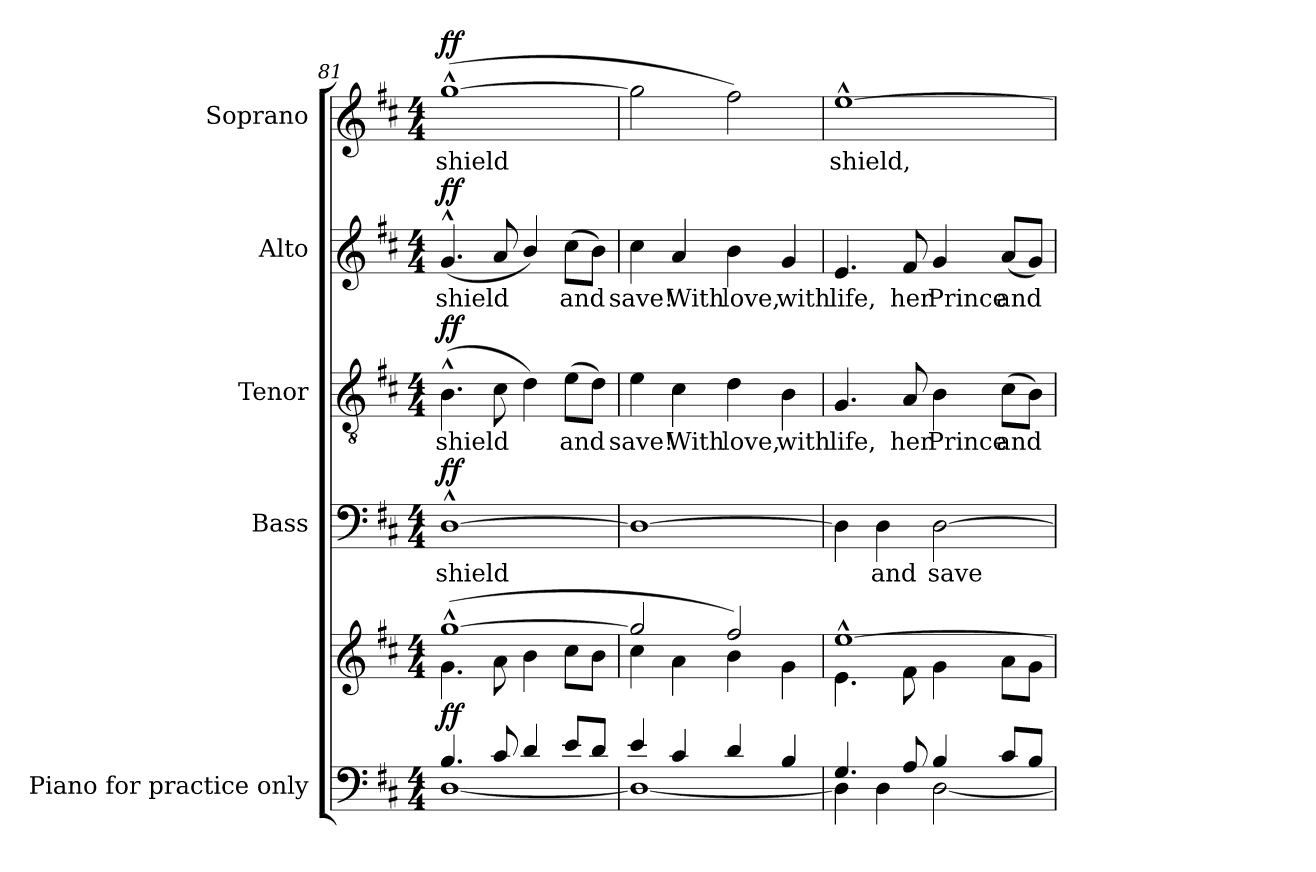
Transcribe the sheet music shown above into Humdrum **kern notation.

**kern	**kern	**dynam	**kern	**text	**dynam	**kern	**text	**dynam	**kern	**text	**dynam	**kern	**text	**dynam
*part5	*part5	*part5	*part4	*part4	*part4	*part3	*part3	*part3	*part2	*part2	*part2	*part1	*part1	*part1
*staff6	*staff5	*staff5/6	*staff4	*staff4	*staff4	*staff3	*staff3	*staff3	*staff2	*staff2	*staff2	*staff1	*staff1	*staff1
*I"Piano for practice only	*	*	*I"Bass	*	*	*I"Tenor	*	*	*I"Alto	*	*	*I"Soprano	*	*
*I'Pno	*	*	*	*	*	*	*	*	*	*	*	*	*	*
*clefF4	*clefG2	*	*clefF4	*	*	*clefGv2	*	*	*clefG2	*	*	*clefG2	*	*
*k[f#c#]	*k[f#c#]	*	*k[f#c#]	*	*	*k[f#c#]	*	*	*k[f#c#]	*	*	*k[f#c#]	*	*
*M4/4	*M4/4	*	*M4/4	*	*	*M4/4	*	*	*M4/4	*	*	*M4/4	*	*
*MM144	*MM144	*	*MM144	*	*	*MM144	*	*	*MM144	*	*	*MM144	*	*
=81	=81	=81	=81	=81	=81	=81	=81	=81	=81	=81	=81	=81	=81	=81
*^	*^	*	*	*	*	*	*	*	*	*	*	*	*	*
!	!	!	!	!LO:DY:b	!	!LO:LY:b	!LO:DY:a	!	!LO:LY:b	!LO:DY:a	!	!LO:LY:b	!LO:DY:a	!	!LO:LY:b	!LO:DY:a
4.B/	[1D	(>[1gg^^	4.g\	ff	[1D^^	shield	ff	(>4.B^^\	shield	ff	(<4.g^^/	shield	ff	(>[1gg^^	shield	ff
8c#/	.	.	8a\	.	.	.	.	8c#\	.	.	8a/	.	.	.	.	.
4d/	.	.	4b\	.	.	.	.	4d\)	.	.	4b/)	.	.	.	.	.
!	!	!	!	!	!	!	!	!	!LO:LY:b	!	!	!LO:LY:b	!	!	!	!
8e/L	.	.	8cc#\L	.	.	.	.	(>8e\L	and	.	(>8cc#\L	and	.	.	.	.
8d/J	.	.	8b\J	.	.	.	.	8d\J)	.	.	8b\J)	.	.	.	.	.
=82	=82	=82	=82	=82	=82	=82	=82	=82	=82	=82	=82	=82	=82	=82	=82	=82
!	!	!	!	!	!	!	!	!	!LO:LY:b	!	!	!LO:LY:b	!	!	!	!
4e/	1D_	2gg/]	4cc#\	.	1D_	.	.	4e\	save!	.	4cc#\	save!	.	2gg\]	.	.
!	!	!	!	!	!	!	!	!	!LO:LY:b	!	!	!LO:LY:b	!	!	!	!
4c#/	.	.	4a\	.	.	.	.	4c#\	With	.	4a/	With	.	.	.	.
!	!	!	!	!	!	!	!	!	!LO:LY:b	!	!	!LO:LY:b	!	!	!	!
4d/	.	2ff#/)	4b\	.	.	.	.	4d\	love,	.	4b\	love,	.	2ff#\)	.	.
!	!	!	!	!	!	!	!	!	!LO:LY:b	!	!	!LO:LY:b	!	!	!	!
4B/	.	.	4g\	.	.	.	.	4B\	with	.	4g/	with	.	.	.	.
!!LO:PB:g=z
=83	=83	=83	=83	=83	=83	=83	=83	=83	=83	=83	=83	=83	=83	=83	=83	=83
!	!	!	!	!	!	!	!	!	!LO:LY:b	!	!	!LO:LY:b	!	!	!LO:LY:b	!
4.G/	4D\]	[1ee^^	4.e\	.	4D\]	.	.	4.G/	life,	.	4.e/	life,	.	[1ee^^	shield,	.
!	!	!	!	!	!	!LO:LY:b	!	!	!	!	!	!	!	!	!	!
.	4D\	.	.	.	4D\	and	.	.	.	.	.	.	.	.	.	.
!	!	!	!	!	!	!	!	!	!LO:LY:b	!	!	!LO:LY:b	!	!	!	!
8A/	.	.	8f#\	.	.	.	.	8A/	her	.	8f#/	her	.	.	.	.
!	!	!	!	!	!	!LO:LY:b	!	!	!LO:LY:b	!	!	!LO:LY:b	!	!	!	!
4B/	[2D\	.	4g\	.	[2D\	save	.	4B\	Prince	.	4g/	Prince	.	.	.	.
!	!	!	!	!	!	!	!	!	!LO:LY:b	!	!	!LO:LY:b	!	!	!	!
8c#/L	.	.	8a\L	.	.	.	.	(>8c#\L	and	.	(<8a/L	and	.	.	.	.
8B/J	.	.	8g\J	.	.	.	.	8B\J)	.	.	8g/J)	.	.	.	.	.
*v	*v	*	*	*	*	*	*	*	*	*	*	*	*	*	*	*
*	*v	*v	*	*	*	*	*	*	*	*	*	*	*	*	*
=	=	=	=	=	=	=	=	=	=	=	=	=	=	=
*-	*-	*-	*-	*-	*-	*-	*-	*-	*-	*-	*-	*-	*-	*-
